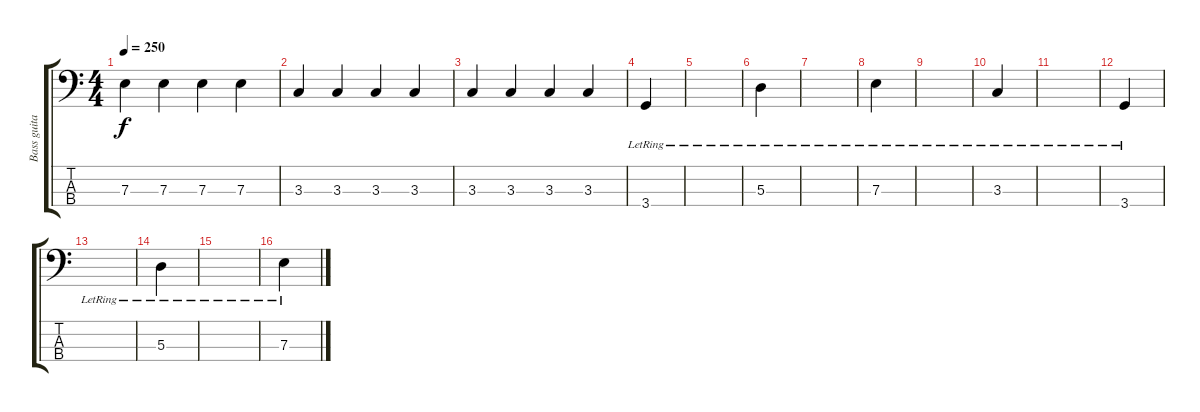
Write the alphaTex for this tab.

\track ("Bass guitar  (Ёга)" "Bass guita") {instrument electricbassfinger}
\staff {score tabs}
\tuning (G2 D2 A1 E1) {hide}
\ts (4 4)
\tempo 250
\clef f4
\ks c
7.3.4{dy f} 7.3.4 7.3.4 7.3.4 |
3.3.4 3.3.4 3.3.4 3.3.4 |
3.3.4 3.3.4 3.3.4 3.3.4 |
3.4{lr}.4 |
|
5.3{lr}.4 |
|
7.3{lr}.4 |
|
3.3{lr}.4 |
|
3.4{lr}.4 |
|
5.3{lr}.4 |
|
7.3{lr}.4
